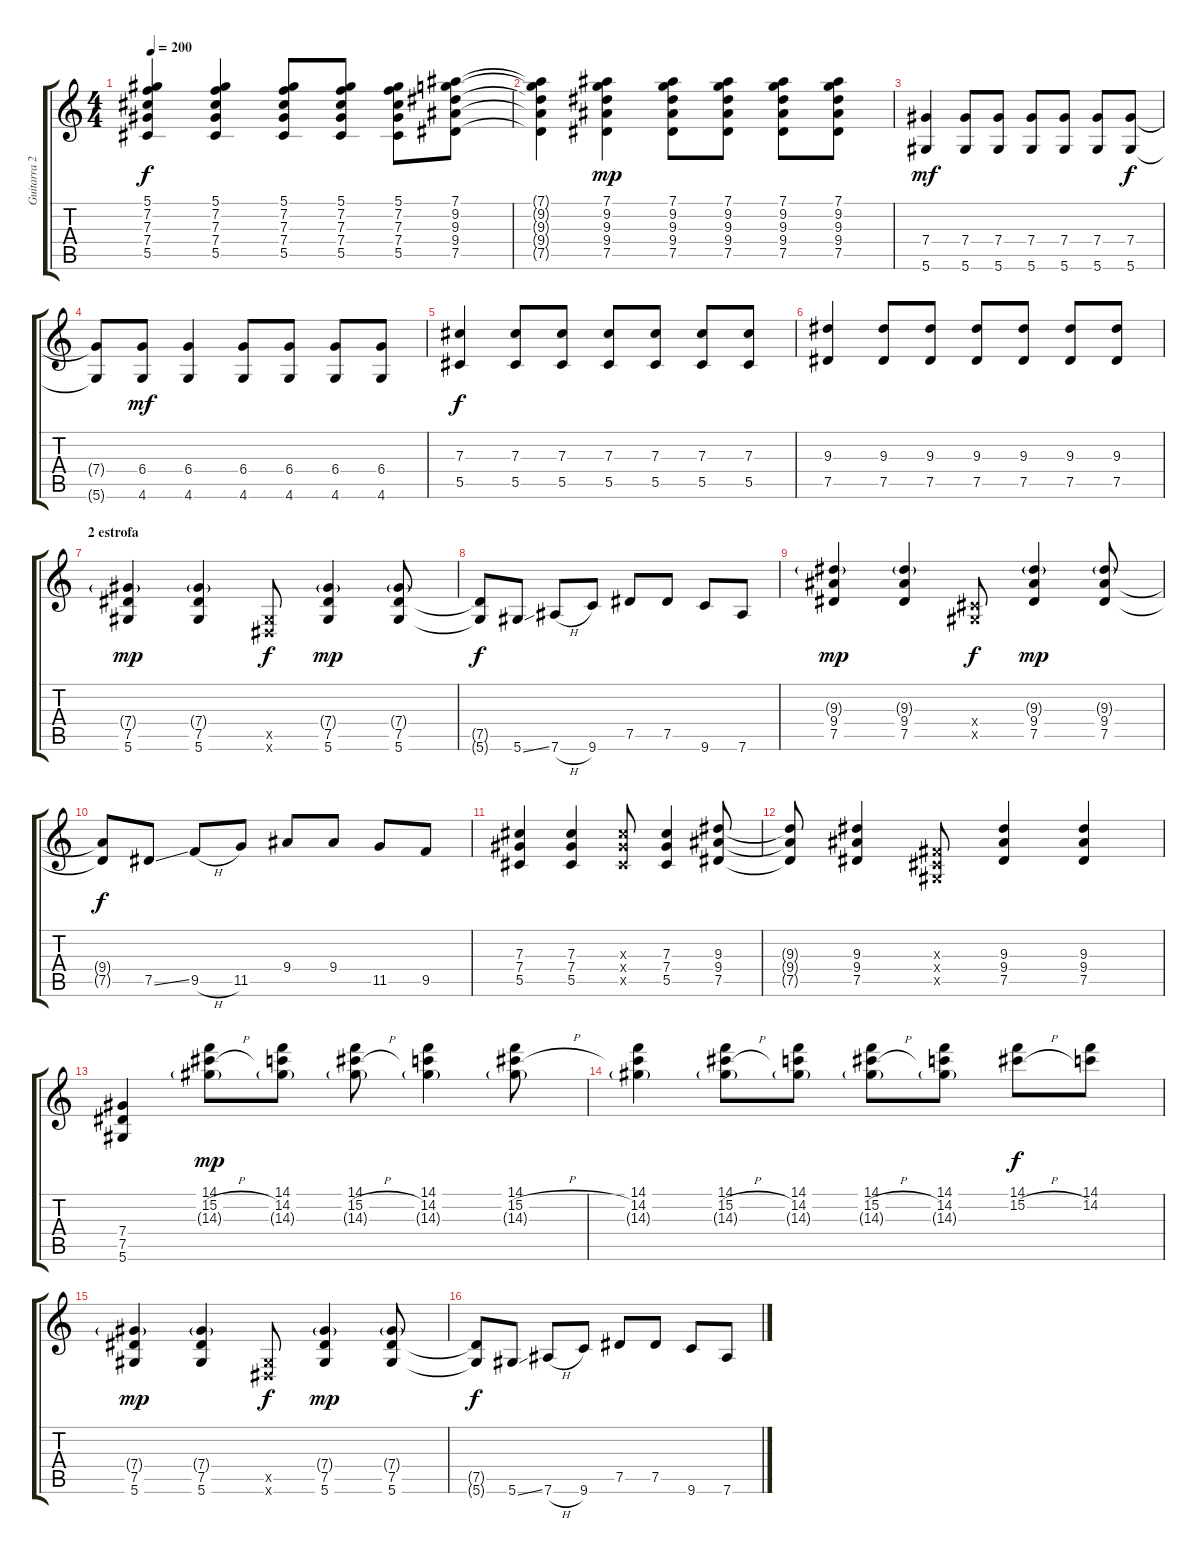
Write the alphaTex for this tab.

\track ("Guitarra 2" "Guitarra 2") {instrument distortionguitar}
\staff {score tabs}
\tuning (Eb4 Bb3 Gb3 Db3 Ab2 Eb2) {hide}
\ts (4 4)
\tempo 200
\clef g2
\ks c
(5.1 7.2 7.3 7.4 5.5).4{dy f} (5.1 7.2 7.3 7.4 5.5).4 (5.1 7.2 7.3 7.4 5.5).8 (5.1 7.2 7.3 7.4 5.5).8 (5.1 7.2 7.3 7.4 5.5).8 (7.1 9.2 9.3 9.4 7.5).8 |
(7.1{t} 9.2{t} 9.3{t} 9.4{t} 7.5{t}).4 (7.1 9.2 9.3 9.4 7.5).4{dy mp} (7.1 9.2 9.3 9.4 7.5).8 (7.1 9.2 9.3 9.4 7.5).8 (7.1 9.2 9.3 9.4 7.5).8 (7.1 9.2 9.3 9.4 7.5).8 |
(7.4 5.6).4{dy mf volume 9 instrument overdrivenguitar} (7.4 5.6).8 (7.4 5.6).8 (7.4 5.6).8 (7.4 5.6).8 (7.4 5.6).8 (7.4 5.6).8{dy f} |
(7.4{t} 5.6{t}).8 (6.4 4.6).8{dy mf} (6.4 4.6).4 (6.4 4.6).8 (6.4 4.6).8 (6.4 4.6).8 (6.4 4.6).8 |
(7.3 5.5).4{dy f} (7.3 5.5).8 (7.3 5.5).8 (7.3 5.5).8 (7.3 5.5).8 (7.3 5.5).8 (7.3 5.5).8 |
(9.3 7.5).4 (9.3 7.5).8 (9.3 7.5).8 (9.3 7.5).8 (9.3 7.5).8 (9.3 7.5).8 (9.3 7.5).8 |
\section ("" "2 estrofa")
(7.4{g} 7.5 5.6).4{dy mp instrument distortionguitar} (7.4{g} 7.5 5.6).4 (0.5{x} 0.6{x}).8{dy f} (7.4{g} 7.5 5.6).4{dy mp} (7.4{g} 7.5 5.6).8 |
(7.5{t} 5.6{t}).8{dy f} 5.6{ss}.8 7.6{h}.8 9.6.8 7.5.8 7.5.8 9.6.8 7.6.8 |
(9.3{g} 9.4 7.5).4{dy mp} (9.3{g} 9.4 7.5).4 (0.4{x} 0.5{x}).8{dy f} (9.3{g} 9.4 7.5).4{dy mp} (9.3{g} 9.4 7.5).8 |
(9.4{t} 7.5{t}).8{dy f} 7.5{ss}.8 9.5{h}.8 11.5.8 9.4.8 9.4.8 11.5.8 9.5.8 |
(7.3 7.4 5.5).4 (7.3 7.4 5.5).4 (7.3{x} 7.4{x} 5.5{x}).8 (7.3 7.4 5.5).4 (9.3 9.4 7.5).8 |
(9.3{t} 9.4{t} 7.5{t}).8 (9.3 9.4 7.5).4 (0.3{x} 0.4{x} 0.5{x}).8 (9.3 9.4 7.5).4 (9.3 9.4 7.5).4 |
(7.4 7.5 5.6).4 (14.1 15.2{h} 14.3{g}).8{dy mp} (14.1 14.2 14.3{g}).8 (14.1 15.2{h} 14.3{g}).8 (14.1 14.2 14.3{g}).4 (14.1 15.2{h} 14.3{g}).8 |
(14.1 14.2 14.3{g}).4 (14.1 15.2{h} 14.3{g}).8 (14.1 14.2 14.3{g}).8 (14.1 15.2{h} 14.3{g}).8 (14.1 14.2 14.3{g}).8 (14.1 15.2{h}).8{dy f} (14.1 14.2).8 |
(7.4{g} 7.5 5.6).4{dy mp} (7.4{g} 7.5 5.6).4 (0.5{x} 0.6{x}).8{dy f} (7.4{g} 7.5 5.6).4{dy mp} (7.4{g} 7.5 5.6).8 |
(7.5{t} 5.6{t}).8{dy f} 5.6{ss}.8 7.6{h}.8 9.6.8 7.5.8 7.5.8 9.6.8 7.6.8
